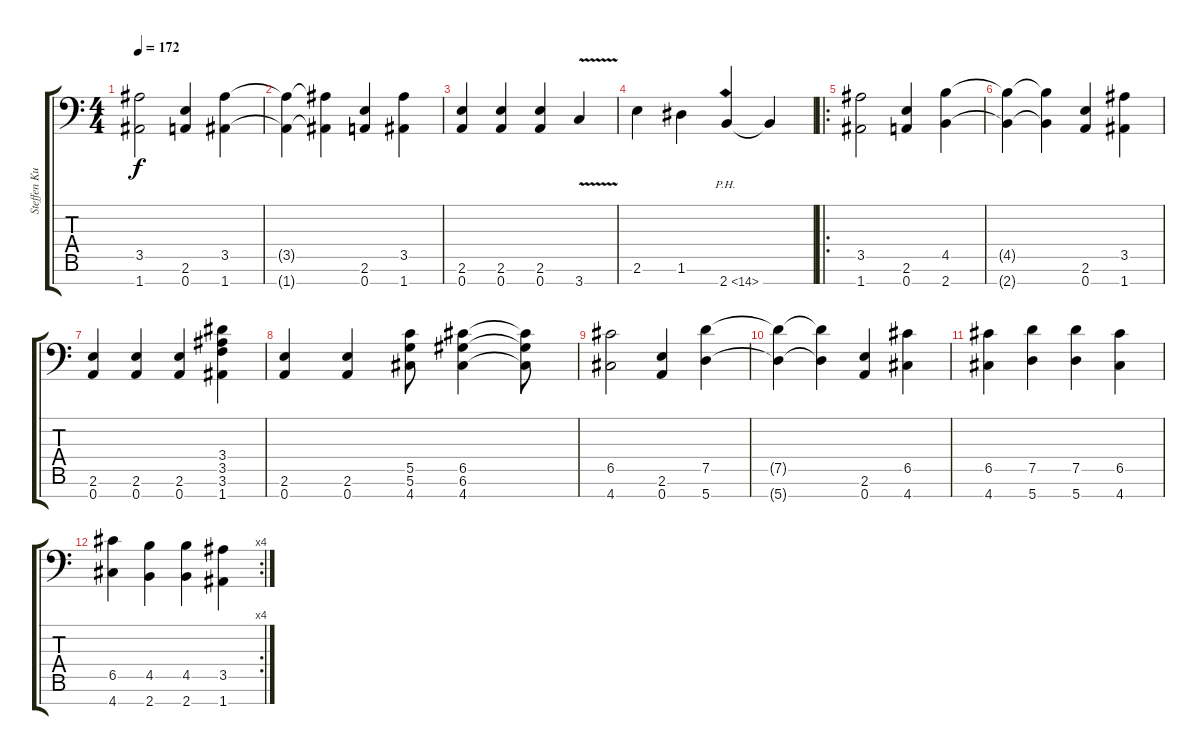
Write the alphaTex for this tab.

\track ("Steffen Kummerer" "Steffen Ku") {instrument distortionguitar}
\staff {score tabs}
\tuning (D4 A3 F3 C3 G2 D2 A1) {hide}
\ts (4 4)
\tempo 172
\clef f4
\ks c
(3.5 1.7).2{dy f} (2.6 0.7).4 (3.5 1.7).4 |
(3.5{t} 1.7{t}).4 (3.5{t} 1.7{t}).4 (2.6 0.7).4 (3.5 1.7).4 |
(2.6 0.7).4 (2.6 0.7).4 (2.6 0.7).4 3.7{v}.4 |
2.6.4 1.6.4 2.7{ph 12}.4 2.7{t}.4 |
\ro
(3.5 1.7).2 (2.6 0.7).4 (4.5 2.7).4 |
(4.5{t} 2.7{t}).4 (4.5{t} 2.7{t}).4 (2.6 0.7).4 (3.5 1.7).4 |
(2.6 0.7).4 (2.6 0.7).4 (2.6 0.7).4 (3.4 3.5 3.6 1.7).4 |
(2.6 0.7).4 (2.6 0.7).4 (5.5 5.6 4.7).8 (6.5 6.6 4.7).4 (6.5{t} 6.6{t} 4.7{t}).8 |
(6.5 4.7).2 (2.6 0.7).4 (7.5 5.7).4 |
(7.5{t} 5.7{t}).4 (7.5{t} 5.7{t}).4 (2.6 0.7).4 (6.5 4.7).4 |
(6.5 4.7).4 (7.5 5.7).4 (7.5 5.7).4 (6.5 4.7).4 |
\rc 4
(6.5 4.7).4 (4.5 2.7).4 (4.5 2.7).4 (3.5 1.7).4
